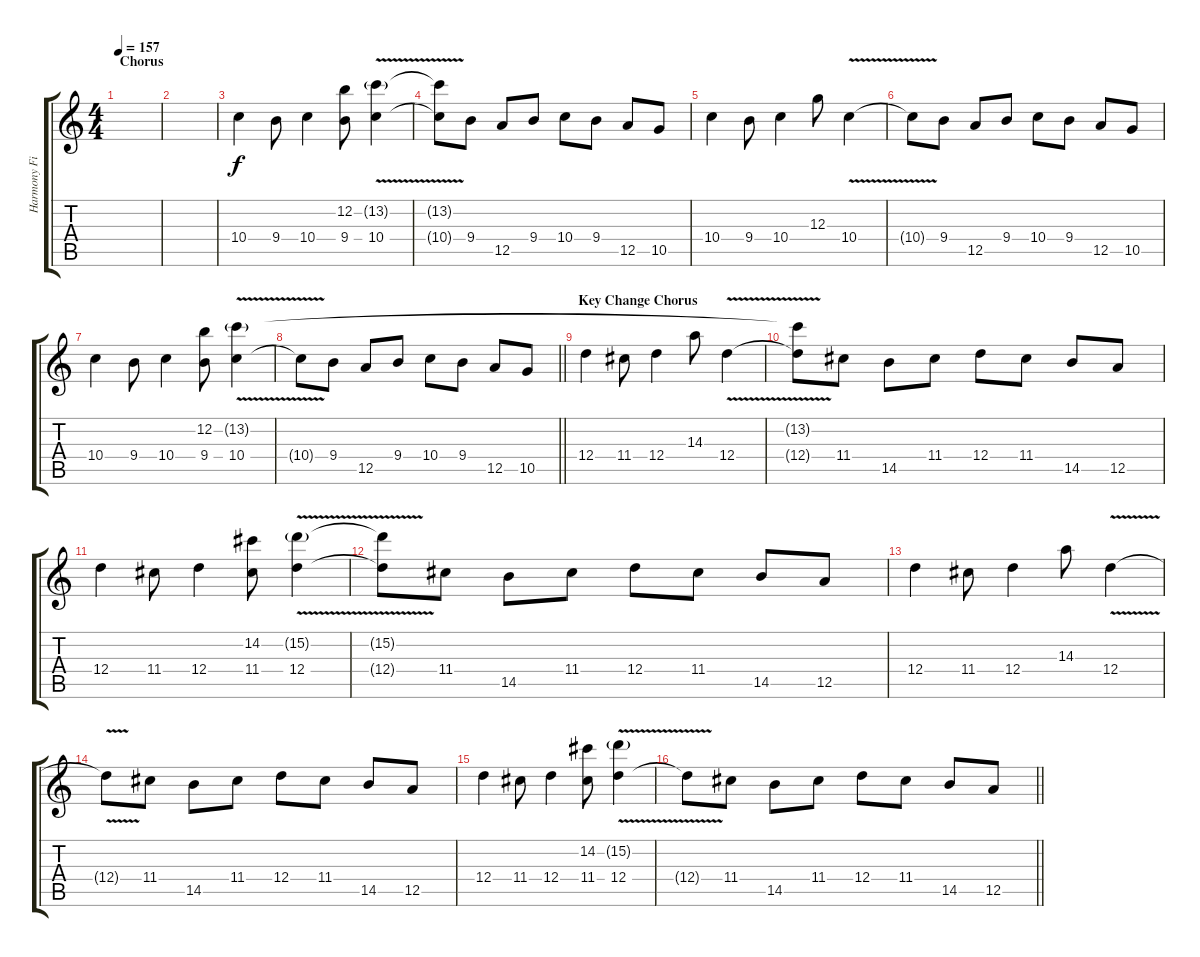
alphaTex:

\track ("Harmony Fills" "Harmony Fi") {instrument distortionguitar}
\staff {score tabs}
\tuning (E4 B3 G3 D3 A2 D2) {hide}
\ts (4 4)
\section ("" "Chorus")
\tempo 157
\clef g2
\ks c
|
|
10.4.4{balance 0} 9.4.8 10.4.4 (12.2 9.4).8 (13.2{g} 10.4{v}).4 |
(13.2{t} 10.4{t}).8 9.4.8 12.5.8 9.4.8 10.4.8 9.4.8 12.5.8 10.5.8 |
10.4.4 9.4.8 10.4.4 12.3.8 10.4{v}.4 |
10.4{t}.8 9.4.8 12.5.8 9.4.8 10.4.8 9.4.8 12.5.8 10.5.8 |
10.4.4 9.4.8 10.4.4 (12.2 9.4).8 (13.2{g} 10.4{v}).4 |
\barLineRight lightlight
10.4{t}.8 9.4.8 12.5.8 9.4.8 10.4.8 9.4.8 12.5.8 10.5.8 |
\section ("" "Key Change Chorus")
12.4.4 11.4.8 12.4.4 14.3.8 12.4{v}.4 |
(13.2{t} 12.4{t}).8 11.4.8 14.5.8 11.4.8 12.4.8 11.4.8 14.5.8 12.5.8 |
12.4.4 11.4.8 12.4.4 (14.2 11.4).8 (15.2{g} 12.4{v}).4 |
(15.2{t} 12.4{t}).8 11.4.8 14.5.8 11.4.8 12.4.8 11.4.8 14.5.8 12.5.8 |
12.4.4 11.4.8 12.4.4 14.3.8 12.4{v}.4 |
12.4{t}.8 11.4.8 14.5.8 11.4.8 12.4.8 11.4.8 14.5.8 12.5.8 |
12.4.4 11.4.8 12.4.4 (14.2 11.4).8 (15.2{g} 12.4{v}).4 |
\barLineRight lightlight
12.4{t}.8 11.4.8 14.5.8 11.4.8 12.4.8 11.4.8 14.5.8 12.5.8
